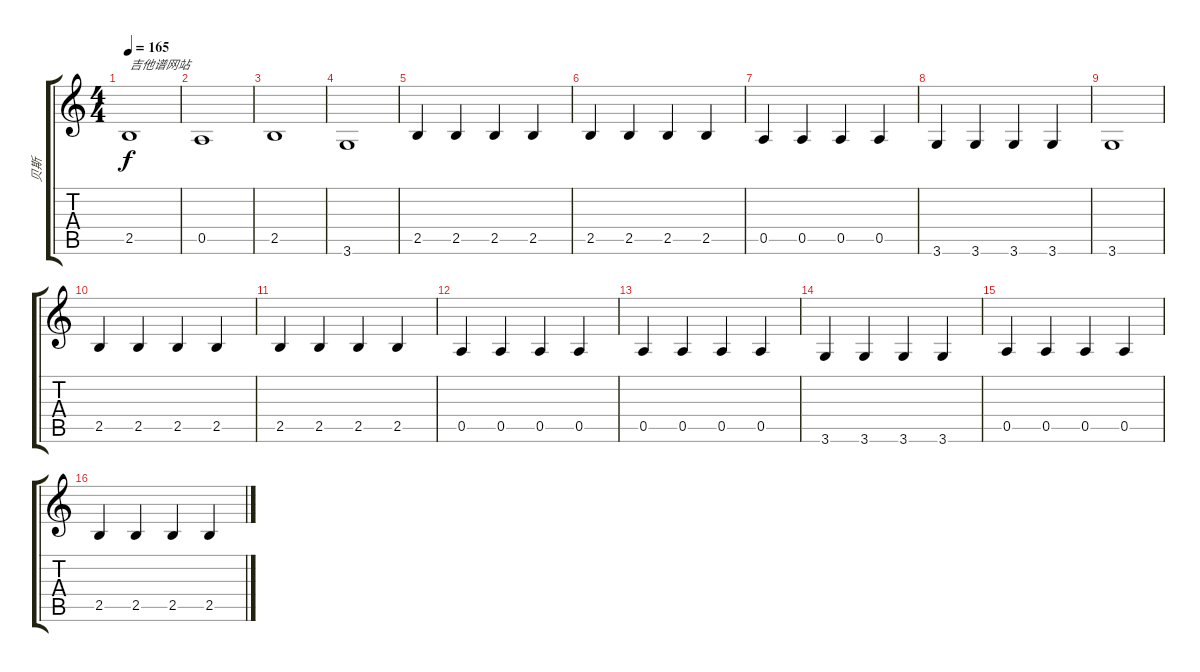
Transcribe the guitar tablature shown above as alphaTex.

\track ("贝斯" "贝斯") {instrument electricbasspick}
\staff {score tabs}
\tuning (E4 B3 G3 D3 A2 E2) {hide}
\ts (4 4)
\tempo 165
\clef g2
\ks c
2.5.1{txt "吉他谱网站" dy f instrument electricbasspick} |
0.5.1 |
2.5.1 |
3.6.1 |
2.5.4 2.5.4 2.5.4 2.5.4 |
2.5.4 2.5.4 2.5.4 2.5.4 |
0.5.4 0.5.4 0.5.4 0.5.4 |
3.6.4 3.6.4 3.6.4 3.6.4 |
3.6.1 |
2.5.4 2.5.4 2.5.4 2.5.4 |
2.5.4 2.5.4 2.5.4 2.5.4 |
0.5.4 0.5.4 0.5.4 0.5.4 |
0.5.4 0.5.4 0.5.4 0.5.4 |
3.6.4 3.6.4 3.6.4 3.6.4 |
0.5.4 0.5.4 0.5.4 0.5.4 |
2.5.4 2.5.4 2.5.4 2.5.4
